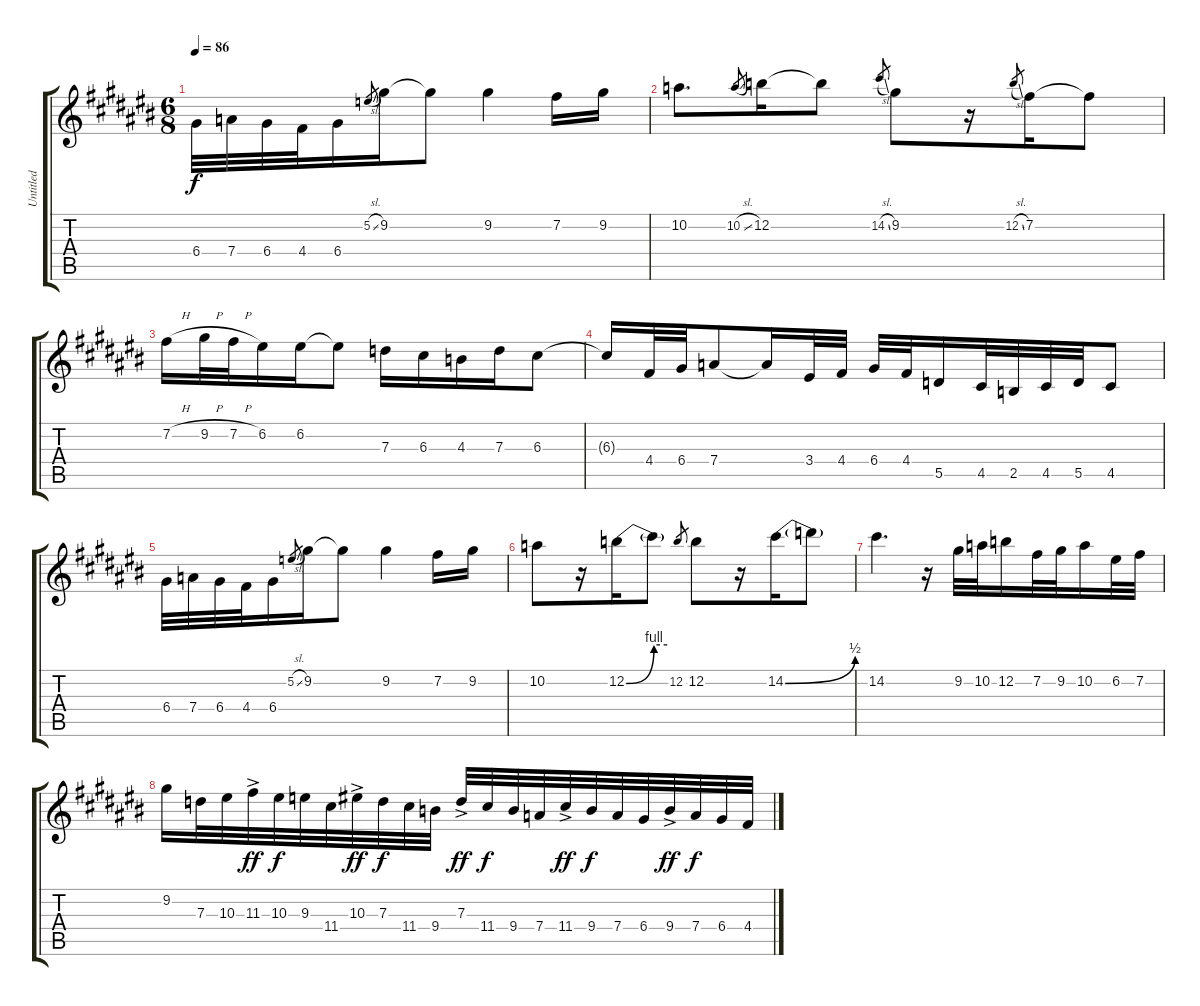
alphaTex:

\track ("Untitled" "Untitled") {instrument overdrivenguitar}
\staff {score tabs}
\tuning (E4 B3 G3 D3 A2 E2) {hide}
\ts (6 8)
\tempo 86
\clef g2
\ks c#
6.4.32{dy f instrument overdrivenguitar} 7.4.32 6.4.32 4.4.32 6.4.16 5.2{sl}.8{gr} 9.2.16 9.2{t}.8 9.2.4 7.2.16 9.2.16 |
\ks a#minor
10.2.8{d} 10.2{sl}.8{gr} 12.2.16 12.2{t}.8 14.2{sl}.8{gr} 9.2.8 r.16 12.2{sl}.8{gr} 7.2.16 7.2{t}.8 |
\ks c#
7.2{h}.16 9.2{h}.32 7.2{h}.32 6.2.16 6.2.16 6.2{t}.8 7.3.16 6.3.16 4.3.16 7.3.16 6.3.8 |
\ks a#minor
6.3{t}.16 4.4.32 6.4.32 7.4.8 7.4{t}.16 3.4.32 4.4.32 6.4.32 4.4.32 5.5.16 4.5.32 2.5.32 4.5.32 5.5.32 4.5.8 |
\ks c#
6.4.32 7.4.32 6.4.32 4.4.32 6.4.16 5.2{sl}.8{gr} 9.2.16 9.2{t}.8 9.2.4 7.2.16 9.2.16 |
\ks a#minor
10.2.8 r.16 12.2{be (bend 0 0 60 4)}.16 12.2{be (hold 0 4 60 4) t}.8 12.2.8{gr} 12.2.8 r.16 14.2{be (bend 0 0 60 2)}.16 14.2{t}.8 |
\ks c#
14.2.4{d} r.16 9.2.32 10.2.32 12.2.16 7.2.32 9.2.32 10.2.16 6.2.32 7.2.32 |
\ks a#minor
9.2.16 7.3.32 10.3.32 11.3{ac}.32{dy ff} 10.3.32{dy f} 9.3.32 11.4.32 10.3{ac}.32{dy ff} 7.3.32{dy f} 11.4.32 9.4.32 7.3{ac}.32{dy ff} 11.4.32{dy f} 9.4.32 7.4.32 11.4{ac}.32{dy ff} 9.4.32{dy f} 7.4.32 6.4.32 9.4{ac}.32{dy ff} 7.4.32{dy f} 6.4.32 4.4.32
